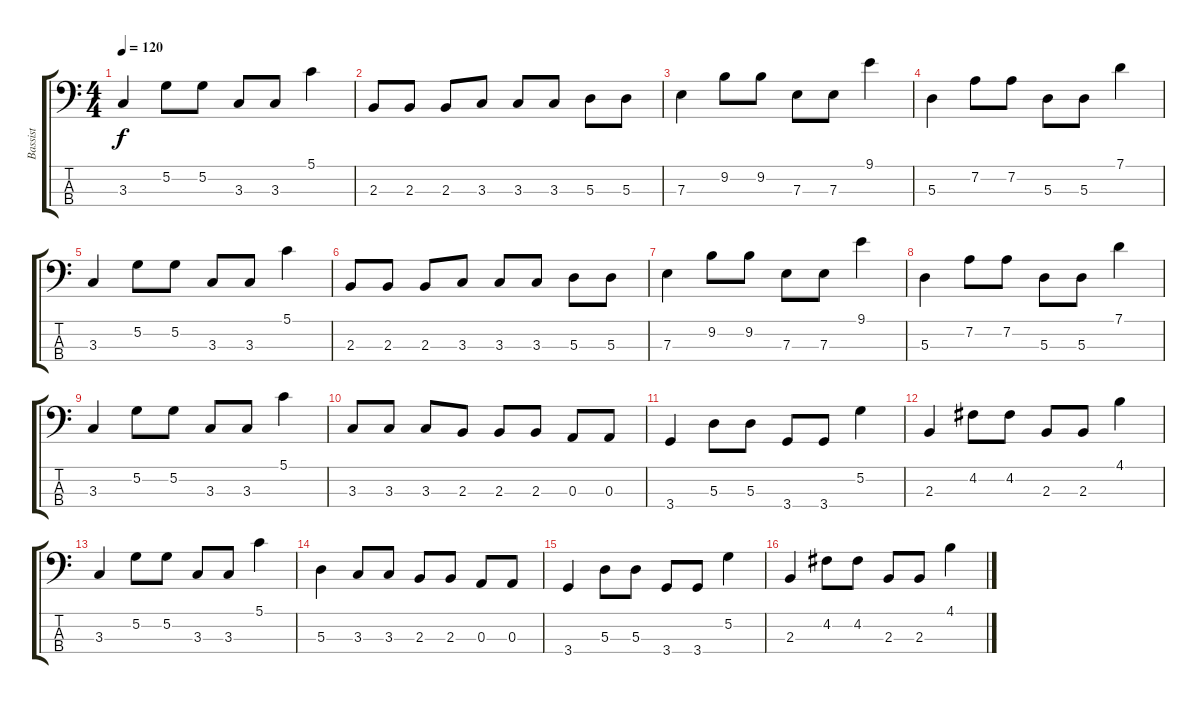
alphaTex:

\track ("Bassist" "Bassist") {instrument electricbasspick}
\staff {score tabs}
\tuning (G2 D2 A1 E1) {hide}
\ts (4 4)
\tempo 120
\clef f4
\ks c
3.3.4{dy f} 5.2.8 5.2.8 3.3.8 3.3.8 5.1.4 |
2.3.8 2.3.8 2.3.8 3.3.8 3.3.8 3.3.8 5.3.8 5.3.8 |
7.3.4 9.2.8 9.2.8 7.3.8 7.3.8 9.1.4 |
5.3.4 7.2.8 7.2.8 5.3.8 5.3.8 7.1.4 |
3.3.4 5.2.8 5.2.8 3.3.8 3.3.8 5.1.4 |
2.3.8 2.3.8 2.3.8 3.3.8 3.3.8 3.3.8 5.3.8 5.3.8 |
7.3.4 9.2.8 9.2.8 7.3.8 7.3.8 9.1.4 |
5.3.4 7.2.8 7.2.8 5.3.8 5.3.8 7.1.4 |
3.3.4 5.2.8 5.2.8 3.3.8 3.3.8 5.1.4 |
3.3.8 3.3.8 3.3.8 2.3.8 2.3.8 2.3.8 0.3.8 0.3.8 |
3.4.4 5.3.8 5.3.8 3.4.8 3.4.8 5.2.4 |
2.3.4 4.2.8 4.2.8 2.3.8 2.3.8 4.1.4 |
3.3.4 5.2.8 5.2.8 3.3.8 3.3.8 5.1.4 |
5.3.4 3.3.8 3.3.8 2.3.8 2.3.8 0.3.8 0.3.8 |
3.4.4 5.3.8 5.3.8 3.4.8 3.4.8 5.2.4 |
2.3.4 4.2.8 4.2.8 2.3.8 2.3.8 4.1.4
